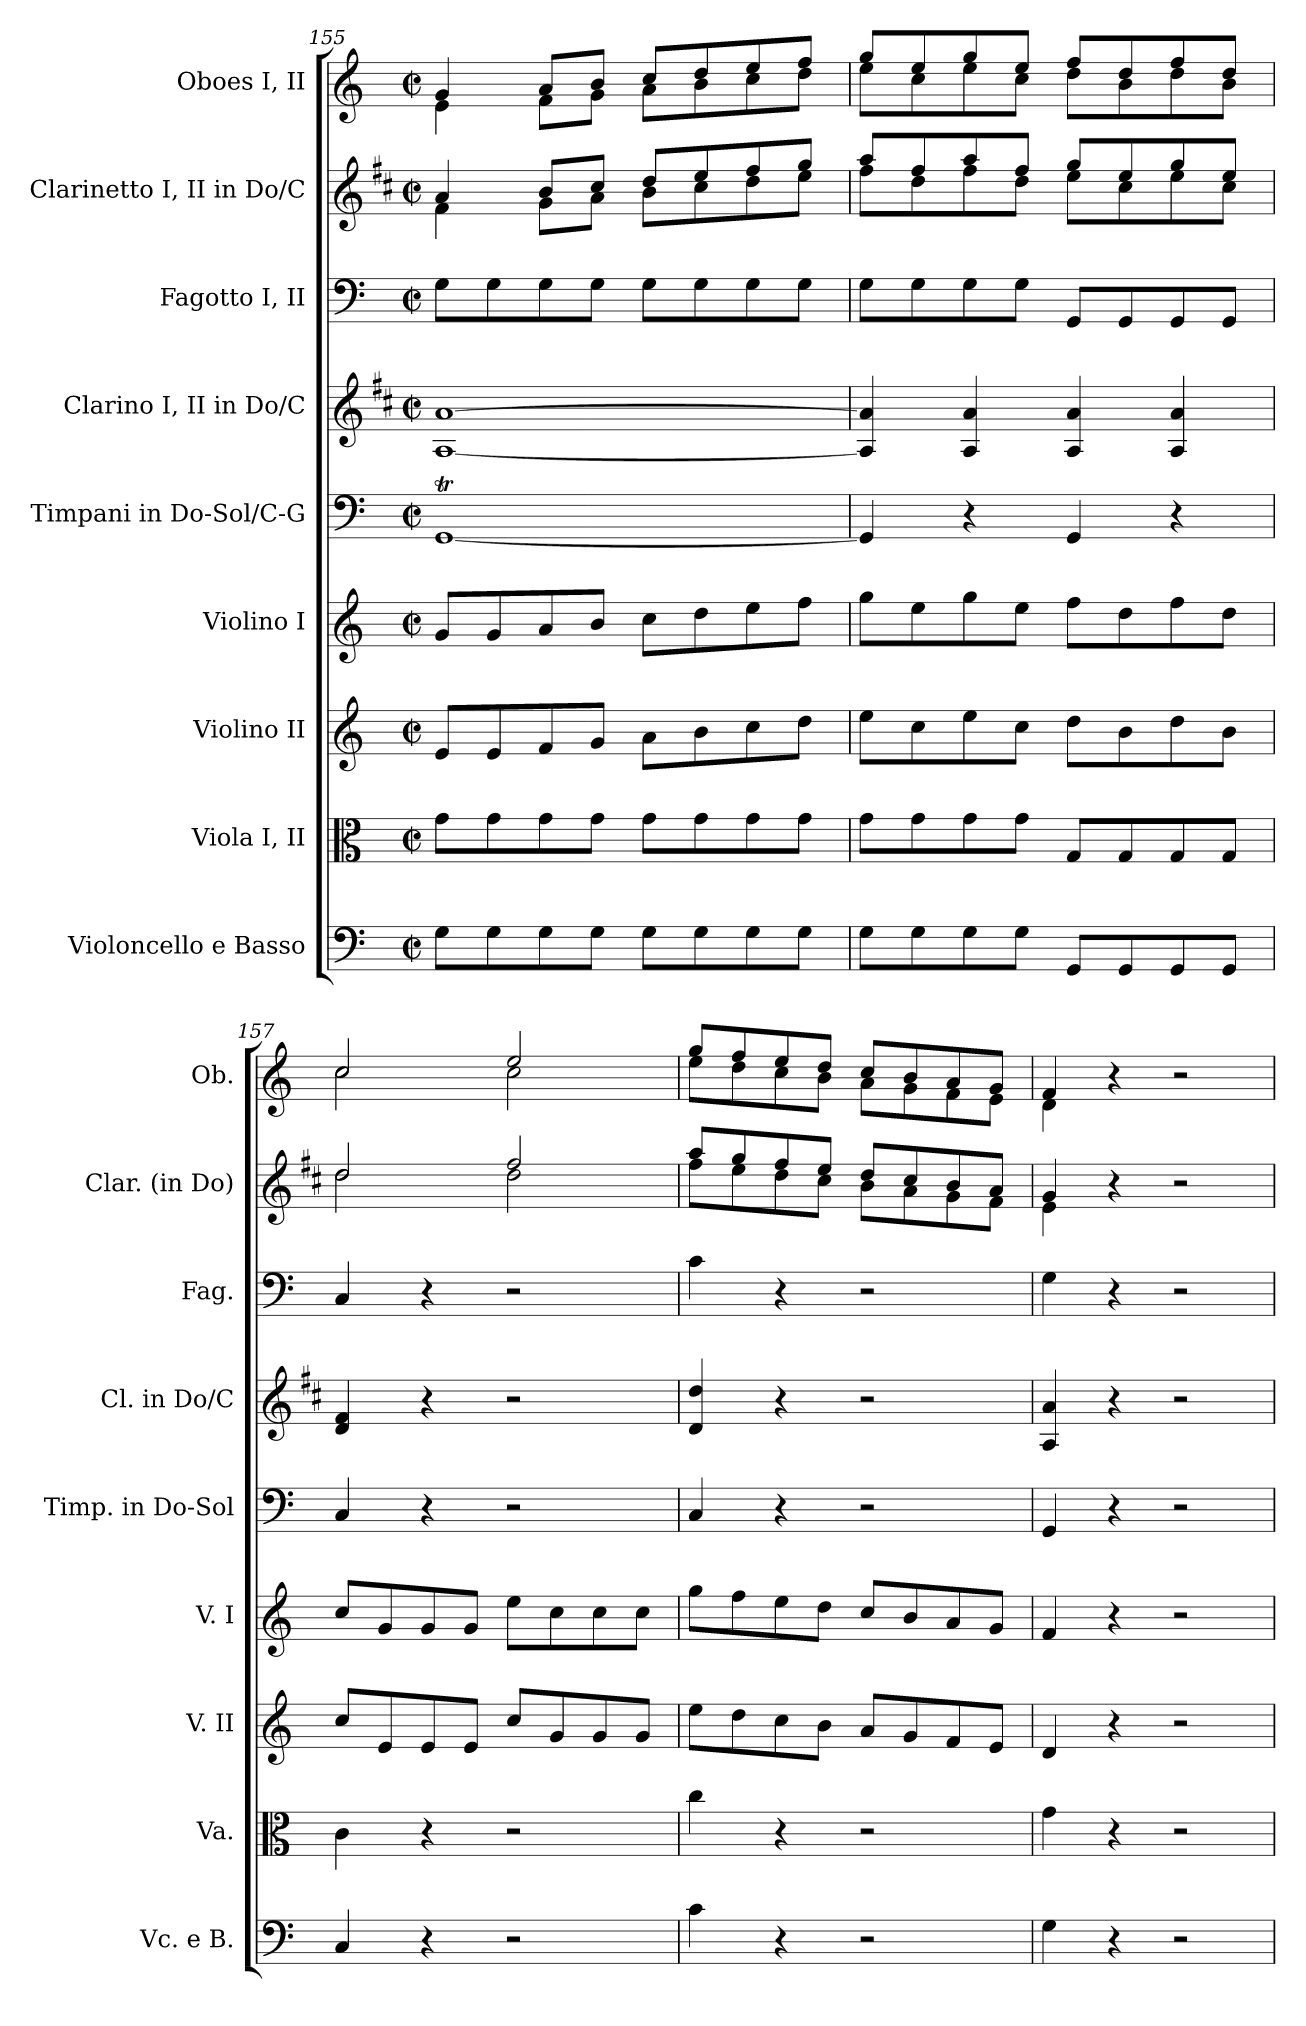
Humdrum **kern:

**kern	**kern	**kern	**kern	**kern	**kern	**kern	**kern	**kern
*part9	*part8	*part7	*part6	*part5	*part4	*part3	*part2	*part1
*staff9	*staff8	*staff7	*staff6	*staff5	*staff4	*staff3	*staff2	*staff1
*I"Violoncello e Basso	*I"Viola I, II	*I"Violino II	*I"Violino I	*I"Timpani in Do-Sol/C-G	*I"Clarino I, II in Do/C	*I"Fagotto I, II	*I"Clarinetto I, II in Do/C	*I"Oboes I, II
*I'Vc. e B.	*I'Va.	*I'V. II	*I'V. I	*I'Timp. in Do-Sol	*I'Cl. in Do/C	*I'Fag.	*I'Clar. (in Do)	*I'Ob.
*clefF4	*clefC3	*clefG2	*clefG2	*clefF4	*clefG2	*clefF4	*clefG2	*clefG2
*	*	*	*	*	*ITrd1c2	*	*ITrd1c2	*
*k[]	*k[]	*k[]	*k[]	*k[]	*k[]	*k[]	*k[]	*k[]
*M2/2	*M2/2	*M2/2	*M2/2	*M2/2	*M2/2	*M2/2	*M2/2	*M2/2
*met(c|)	*met(c|)	*met(c|)	*met(c|)	*met(c|)	*met(c|)	*met(c|)	*met(c|)	*met(c|)
=155	=155	=155	=155	=155	=155	=155	=155	=155
*	*	*	*	*	*	*	*^	*^
8Gi\L	8gi\L	8ej/L	8gi/L	[1GGTi	[1Gi [1gi	8Gi\L	4gi/	4ej\	4gi/	4ej\
8G\	8g\	8e/	8g/	.	.	8G\	.	.	.	.
8G\	8g\	8fj/	8ai/	.	.	8G\	8ai/L	8fj\L	8ai/L	8fj\L
8Gj\J	8gj\J	8gj/J	8bi/J	.	.	8Gj\J	8bi/J	8gj\J	8bi/J	8gj\J
8GZ\L	8gZ\L	8aj\L	8cci\L	.	.	8GZ\L	8cci/L	8aj\L	8cci/L	8aj\L
8Gj\	8gj\	8bi\	8ddV\	.	.	8Gj\	8ddV/	8bi\	8ddV/	8bi\
8GV\	8gV\	8ccj\	8eei\	.	.	8GV\	8eei/	8ccj\	8eei/	8ccj\
8G\J	8g\J	8ddj\J	8ffi\J	.	.	8G\J	8ffi/J	8ddj\J	8ffi/J	8ddj\J
!!LO:PB:g=z	!!
=156	=156	=156	=156	=156	=156	=156	=156	=156	=156	=156
8Gi\L	8gi\L	8eej\L	8ggi\L	4GGi/]	4Gi/] 4gi/]	8Gi\L	8ggi/L	8eej\L	8ggi/L	8eej\L
8GV\	8gV\	8ccj\	8eei\	.	.	8GV\	8eei/	8ccj\	8eei/	8ccj\
8Gi\	8gi\	8eej\	8ggi\	4r	4Gi/ 4gi/	8Gi\	8ggi/	8eej\	8ggi/	8eej\
8GV\J	8gV\J	8ccj\J	8eei\J	.	.	8GV\J	8eei/J	8ccj\J	8eei/J	8ccj\J
8GG/L	8G/L	8ddj\L	8ffi\L	4GG/	4G/ 4g/	8GG/L	8ffi/L	8ddj\L	8ffi/L	8ddj\L
8GGj/	8Gj/	8bi\	8ddV\	.	.	8GGj/	8ddV/	8bi\	8ddV/	8bi\
8GG/	8G/	8ddj\	8ffi\	4r	4G/ 4g/	8GG/	8ffi/	8ddj\	8ffi/	8ddj\
8GGj/J	8Gj/J	8bi\J	8ddV\J	.	.	8GGj/J	8ddV/J	8bi\J	8ddV/J	8bi\J
=157	=157	=157	=157	=157	=157	=157	=157	=157	=157	=157
4Cj/	4cj\	8ccj/L	8ccj/L	4Cj/	4cj/ 4ei/	4Cj/	2ccj/	2ccj\	2ccj/	2ccj\
.	.	8e/	8g/	.	.	.	.	.	.	.
4r	4r	8e/	8g/	4r	4r	4r	.	.	.	.
.	.	8e/J	8g/J	.	.	.	.	.	.	.
2r	2r	8ccj/L	8eei\L	2r	2r	2r	2eei/	2ccj\	2eei/	2ccj\
.	.	8g/	8cc\	.	.	.	.	.	.	.
.	.	8g/	8cc\	.	.	.	.	.	.	.
.	.	8g/J	8cc\J	.	.	.	.	.	.	.
=158	=158	=158	=158	=158	=158	=158	=158	=158	=158	=158
4cj\	4ccj\	8eei\L	8ggV\L	4Cj/	4cj/ 4ccj/	4cj\	8ggV/L	8eei\L	8ggV/L	8eei\L
.	.	8ddj\	8ffi\	.	.	.	8ffi/	8ddj\	8ffi/	8ddj\
4r	4r	8ccj\	8eei\	4r	4r	4r	8eei/	8ccj\	8eei/	8ccj\
.	.	8bj\J	8ddi\J	.	.	.	8ddi/J	8bj\J	8ddi/J	8bj\J
2r	2r	8aj/L	8cci/L	2r	2r	2r	8cci/L	8aj\L	8cci/L	8aj\L
.	.	8gj/	8bi/	.	.	.	8bi/	8gj\	8bi/	8gj\
.	.	8fj/	8ai/	.	.	.	8ai/	8fj\	8ai/	8fj\
.	.	8ej/J	8gi/J	.	.	.	8gi/J	8ej\J	8gi/J	8ej\J
=159	=159	=159	=159	=159	=159	=159	=159	=159	=159	=159
4G\	4g\	4dj/	4fi/	4GG/	4G/ 4g/	4G\	4fi/	4dj\	4fi/	4dj\
4r	4r	4r	4r	4r	4r	4r	4r	4ryy	4r	4ryy
2r	2r	2r	2r	2r	2r	2r	2r	2ryy	2r	2ryy
*	*	*	*	*	*	*	*v	*v	*	*
*	*	*	*	*	*	*	*	*v	*v
=	=	=	=	=	=	=	=	=
*-	*-	*-	*-	*-	*-	*-	*-	*-
